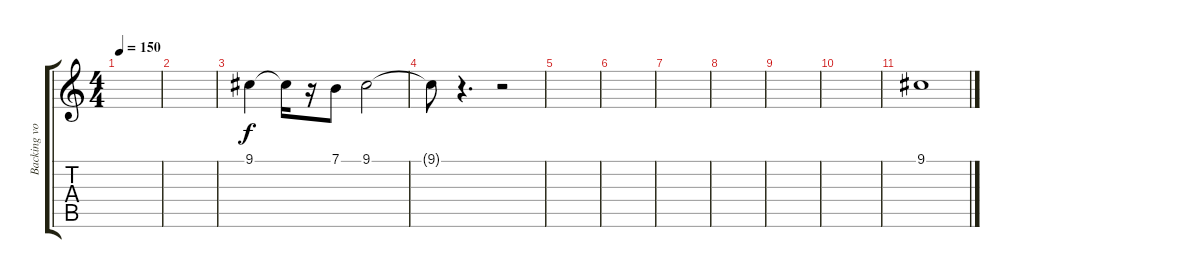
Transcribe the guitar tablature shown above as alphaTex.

\track ("Backing vocals" "Backing vo") {instrument lead2sawtooth}
\staff {score tabs}
\tuning (E4 B3 G3 D3 A2 E2) {hide}
\ts (4 4)
\tempo 150
\clef g2
\ks c
|
|
9.1.4 9.1{t}.16 r.16 7.1.8 9.1.2 |
9.1{t}.8 r.4{d} r.2 |
|
|
|
|
|
|
9.1.1
